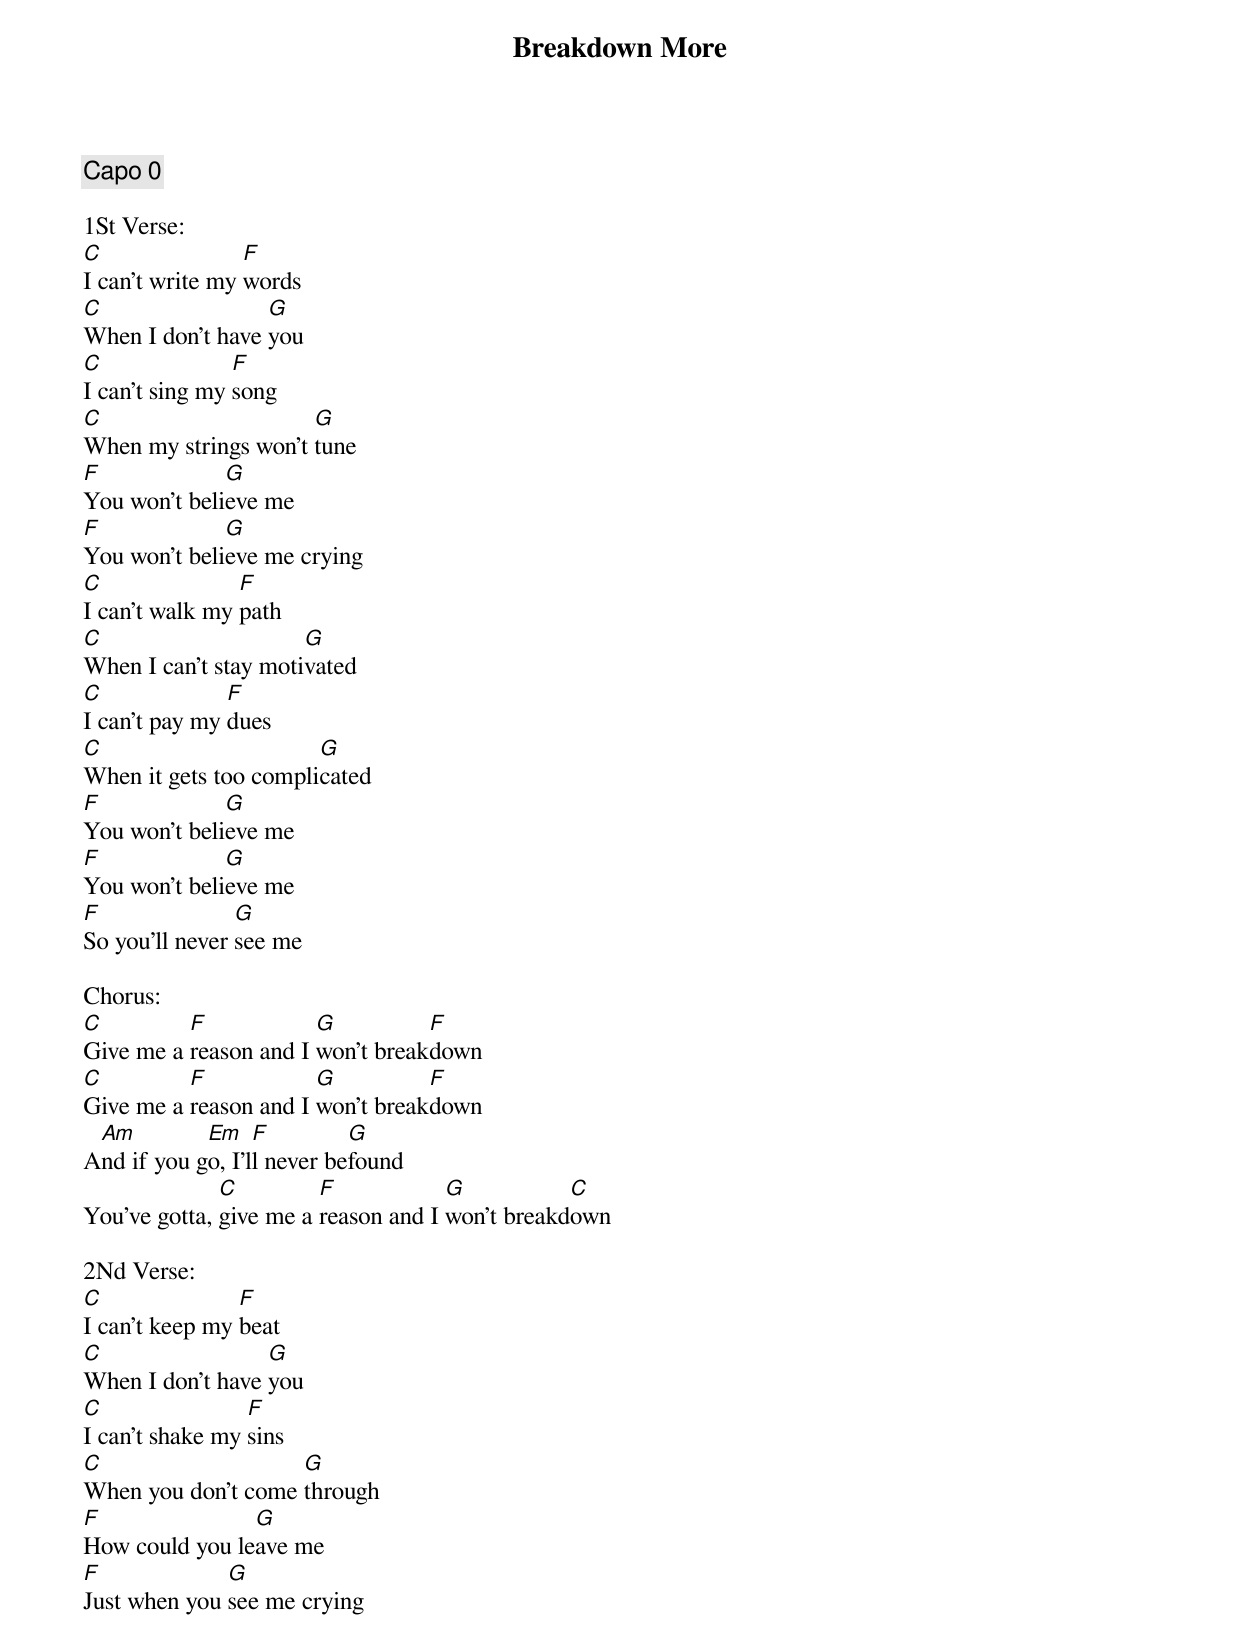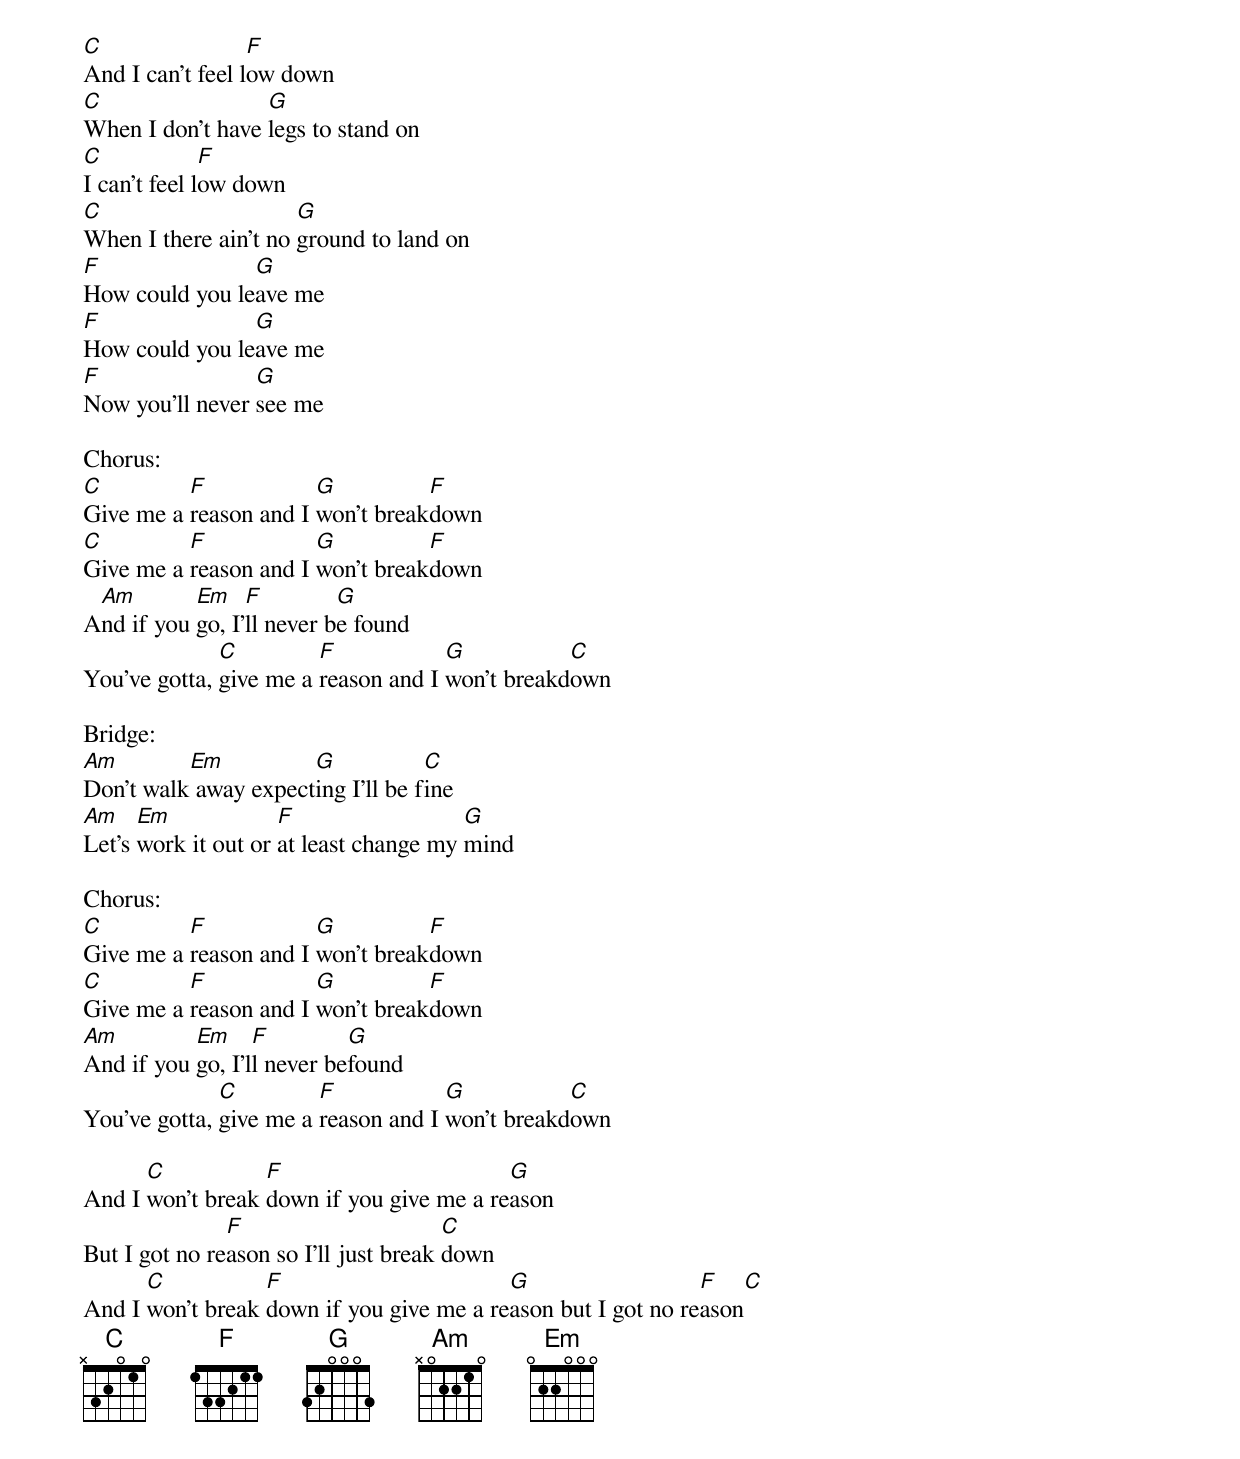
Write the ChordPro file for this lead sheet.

{title:Breakdown More}
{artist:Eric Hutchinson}
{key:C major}
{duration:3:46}
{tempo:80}
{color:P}

{comment: Capo 0}

1St Verse:
[C]I can't write my [F]words
[C]When I don't have [G]you
[C]I can't sing my [F]song
[C]When my strings won't [G]tune
[F]You won't beli[G]eve me
[F]You won't beli[G]eve me crying
[C]I can't walk my [F]path
[C]When I can't stay moti[G]vated
[C]I can't pay my [F]dues
[C]When it gets too compli[G]cated
[F]You won't beli[G]eve me
[F]You won't beli[G]eve me
[F]So you'll never [G]see me

Chorus:
[C]Give me a [F]reason and I [G]won't break[F]down
[C]Give me a [F]reason and I [G]won't break[F]down
A[Am]nd if you g[Em]o, I'l[F]l never be[G]found
You've gotta, [C]give me a [F]reason and I [G]won't breakd[C]own

2Nd Verse:
[C]I can't keep my [F]beat
[C]When I don't have [G]you
[C]I can't shake my [F]sins
[C]When you don't come [G]through
[F]How could you le[G]ave me
[F]Just when you [G]see me crying
[C]And I can't feel l[F]ow down
[C]When I don't have [G]legs to stand on
[C]I can't feel l[F]ow down
[C]When I there ain't no [G]ground to land on
[F]How could you le[G]ave me
[F]How could you le[G]ave me
[F]Now you'll never [G]see me

Chorus:
[C]Give me a [F]reason and I [G]won't break[F]down
[C]Give me a [F]reason and I [G]won't break[F]down
A[Am]nd if you [Em]go, I'[F]ll never b[G]e found
You've gotta, [C]give me a [F]reason and I [G]won't breakd[C]own

Bridge:
[Am]Don't walk[Em] away expect[G]ing I'll be f[C]ine
[Am]Let's [Em]work it out or [F]at least change my [G]mind

Chorus:
[C]Give me a [F]reason and I [G]won't break[F]down
[C]Give me a [F]reason and I [G]won't break[F]down
[Am]And if you [Em]go, I'l[F]l never be[G]found
You've gotta, [C]give me a [F]reason and I [G]won't breakd[C]own

And I [C]won't break [F]down if you give me a re[G]ason
But I got no re[F]ason so I'll just break [C]down
And I [C]won't break [F]down if you give me a re[G]ason but I got no re[F]ason[C]
